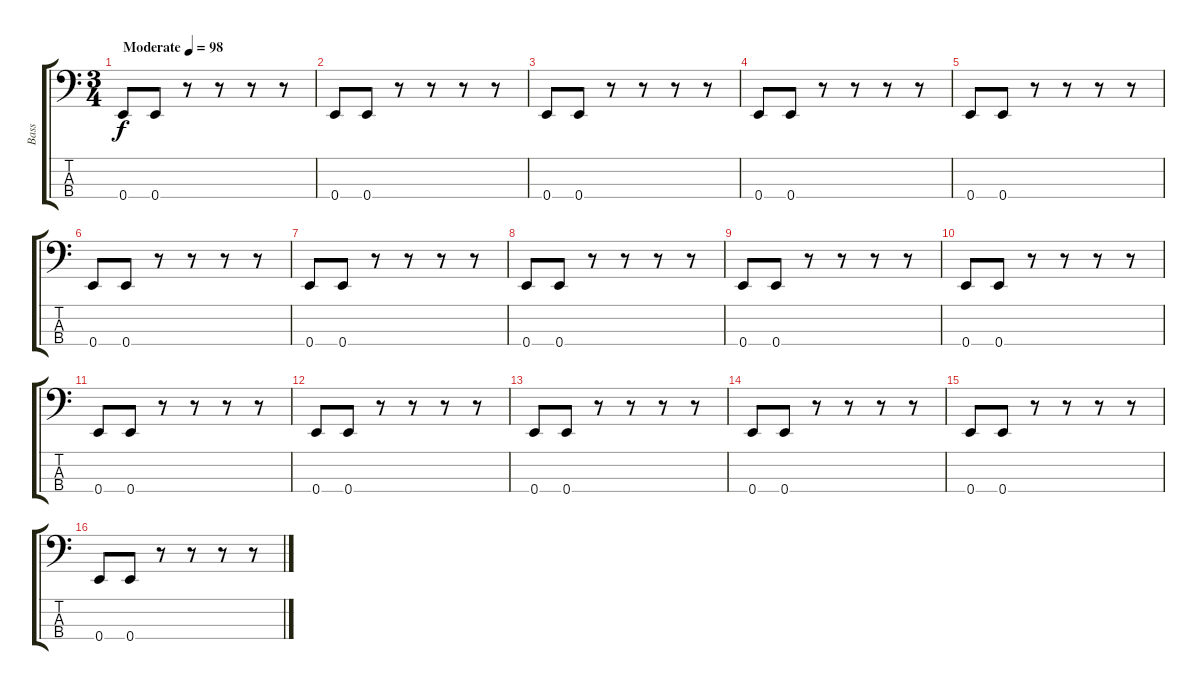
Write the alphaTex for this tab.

\track ("Bass" "Bass") {instrument electricbasspick}
\staff {score tabs}
\tuning (G2 D2 A1 E1) {hide}
\ts (3 4)
\tempo (98 "Moderate")
\clef f4
\ks c
0.4.8{dy f instrument electricbasspick} 0.4.8 r.8 r.8 r.8 r.8 |
0.4.8 0.4.8 r.8 r.8 r.8 r.8 |
0.4.8 0.4.8 r.8 r.8 r.8 r.8 |
0.4.8 0.4.8 r.8 r.8 r.8 r.8 |
0.4.8 0.4.8 r.8 r.8 r.8 r.8 |
0.4.8 0.4.8 r.8 r.8 r.8 r.8 |
0.4.8 0.4.8 r.8 r.8 r.8 r.8 |
0.4.8 0.4.8 r.8 r.8 r.8 r.8 |
0.4.8 0.4.8 r.8 r.8 r.8 r.8 |
0.4.8 0.4.8 r.8 r.8 r.8 r.8 |
0.4.8 0.4.8 r.8 r.8 r.8 r.8 |
0.4.8 0.4.8 r.8 r.8 r.8 r.8 |
0.4.8 0.4.8 r.8 r.8 r.8 r.8 |
0.4.8 0.4.8 r.8 r.8 r.8 r.8 |
0.4.8 0.4.8 r.8 r.8 r.8 r.8 |
0.4.8 0.4.8 r.8 r.8 r.8 r.8
